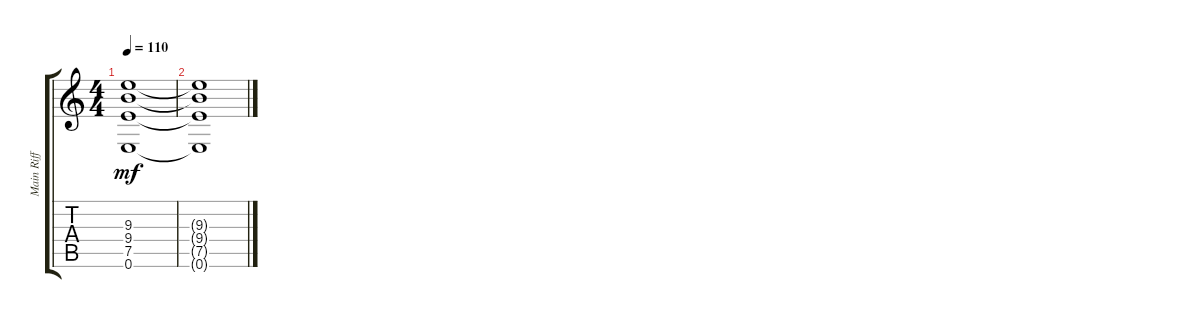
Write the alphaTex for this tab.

\track ("Main Riff" "Main Riff") {instrument distortionguitar}
\staff {score tabs}
\tuning (E4 B3 G3 D3 A2 E2) {hide}
\ts (4 4)
\tempo 110
\clef g2
\ks c
(9.3 9.4 7.5 0.6).1{dy mf} |
(9.3{t} 9.4{t} 7.5{t} 0.6{t}).1
